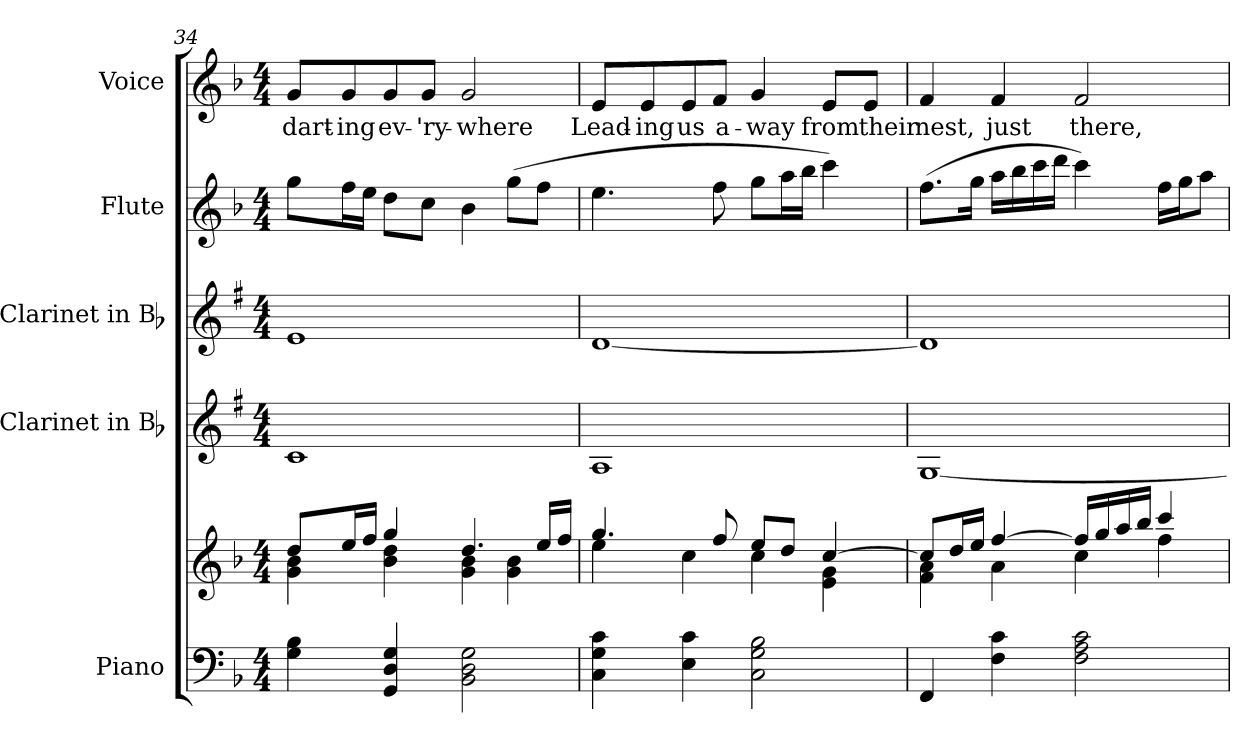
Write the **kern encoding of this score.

**kern	**kern	**kern	**kern	**kern	**kern	**text
*part5	*part5	*part4	*part3	*part2	*part1	*part1
*staff6	*staff5	*staff4	*staff3	*staff2	*staff1	*staff1
*I"Piano	*	*I"Clarinet in Bb	*I"Clarinet in Bb	*I"Flute	*I"Voice	*
*I'Pno.	*	*I'Cl.	*I'Cl.	*I'Fl.	*I'Voice	*
*clefF4	*clefG2	*clefG2	*clefG2	*clefG2	*clefG2	*
*	*	*ITrd1c2	*ITrd1c2	*	*	*
*k[b-]	*k[b-]	*k[b-]	*k[b-]	*k[b-]	*k[b-]	*
*F:	*F:	*F:	*F:	*F:	*F:	*
*M4/4	*M4/4	*M4/4	*M4/4	*M4/4	*M4/4	*
=34	=34	=34	=34	=34	=34	=34
*	*^	*	*	*	*	*
!	!	!	!	!	!	!	!LO:LY:b:color=#000000
4Gi\ 4B-i	8ddi/L	4gi\ 4b-i	1B-i	1di	8ggi\L	8gi/L	dart-
!	!	!	!	!	!	!	!LO:LY:b:color=#000000
.	16eei/L	.	.	.	16ffi\L	8gi/	-ing
.	16ffi/JJ	.	.	.	16eei\JJ	.	.
!	!	!	!	!	!	!	!LO:LY:b:color=#000000
4GGi/ 4Di 4Gi	4ggi/	4b-i\ 4ddi	.	.	8ddi\L	8gi/	ev-
!	!	!	!	!	!	!	!LO:LY:b:color=#000000
.	.	.	.	.	8cci\J	8gi/J	-'ry-
!	!	!	!	!	!	!	!LO:LY:b:color=#000000
2BB-i\ 2Di 2Gi	4.ddi/	4gi\ 4b-i	.	.	4b-i\	2gi/	-where
.	.	4gi\ 4b-i	.	.	(8ggi\L	.	.
.	16eei/LL	.	.	.	8ffi\J	.	.
.	16ffi/JJ	.	.	.	.	.	.
=35	=35	=35	=35	=35	=35	=35	=35
!	!	!	!	!	!	!	!LO:LY:b:color=#000000
4Ci\ 4Gi 4ci	4.ggi/	4eei\	1Gi	[1ci	4.eei\	8ei/L	Lead-
!	!	!	!	!	!	!	!LO:LY:b:color=#000000
.	.	.	.	.	.	8ei/	-ing
!	!	!	!	!	!	!	!LO:LY:b:color=#000000
4Ei\ 4ci	.	4cci\	.	.	.	8ei/	us
!	!	!	!	!	!	!	!LO:LY:b:color=#000000
.	8ffi/	.	.	.	8ffi\	8fi/J	a-
!	!	!	!	!	!	!	!LO:LY:b:color=#000000
2Ci\ 2Gi 2B-i	8eei/L	4cci\	.	.	8ggi\L	4gi/	-way
.	8ddi/J	.	.	.	16aai\L	.	.
.	.	.	.	.	16bb-i\JJ	.	.
!	!	!	!	!	!	!	!LO:LY:b:color=#000000
.	[4cci/	4ei\ 4gi	.	.	4ccci\)	8ei/L	from
!	!	!	!	!	!	!	!LO:LY:b:color=#000000
.	.	.	.	.	.	8ei/J	their
!!LO:LB:g=z
=36	=36	=36	=36	=36	=36	=36	=36
!	!	!	!	!	!	!	!LO:LY:b:color=#000000
4FFi/	8cci/L]	4fi\ 4ai	[1Fi	1ci]	(8.ffi\L	4fi/	nest,
.	16ddi/L	.	.	.	.	.	.
.	16eei/JJ	.	.	.	16ggi\Jk	.	.
!	!	!	!	!	!	!	!LO:LY:b:color=#000000
4Fi\ 4ci	[4ffi/	4ai\	.	.	16aai\LL	4fi/	just
.	.	.	.	.	16bb-i\	.	.
.	.	.	.	.	16ccci\	.	.
.	.	.	.	.	16dddi\JJ	.	.
!	!	!	!	!	!	!	!LO:LY:b:color=#000000
2Fi\ 2Ai 2ci	16ffi/LL]	4cci\	.	.	4ccci\)	2fi/	there,
.	16ggi/	.	.	.	.	.	.
.	16aai/	.	.	.	.	.	.
.	16bb-i/JJ	.	.	.	.	.	.
.	4ccci/	4ffi\	.	.	16ffi\LL	.	.
.	.	.	.	.	16ggi\J	.	.
.	.	.	.	.	8aai\J	.	.
*	*v	*v	*	*	*	*	*
=	=	=	=	=	=	=
*-	*-	*-	*-	*-	*-	*-
